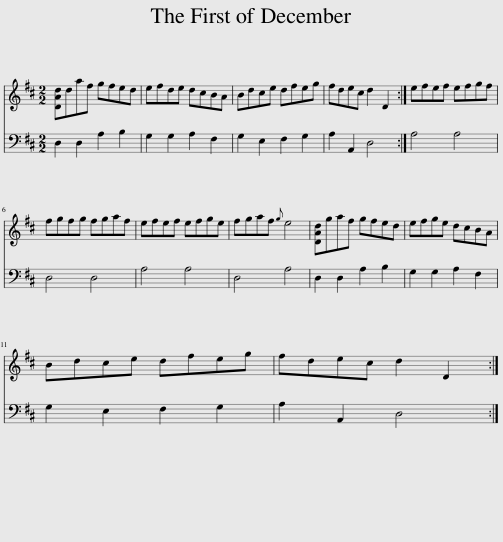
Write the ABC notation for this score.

X:1
%%score 1 2
L:1/8
M:2/2
I:linebreak $
K:D
V:1 treble
V:2 bass
V:1
 [DAd]daf gfed | efde dcBA | Bdce dfeg | fdec d2 D2 :| efef efgf |$ %5
 fgfg fgaf | efef efge | fgaf{g} e4 | [DAd]gaf gfed | efge dcBA |$ %10
 Bdce dfeg | fdec d2 D2 :| %12
V:2
 D,2 D,2 A,2 B,2 | G,2 G,2 A,2 F,2 | G,2 E,2 F,2 G,2 | A,2 A,,2 D,4 :| A,4 A,4 |$ %5
 D,4 D,4 | A,4 A,4 | D,4 A,4 | D,2 D,2 A,2 B,2 | G,2 G,2 A,2 F,2 |$ %10
 G,2 E,2 F,2 G,2 | A,2 A,,2 D,4 :| %12
